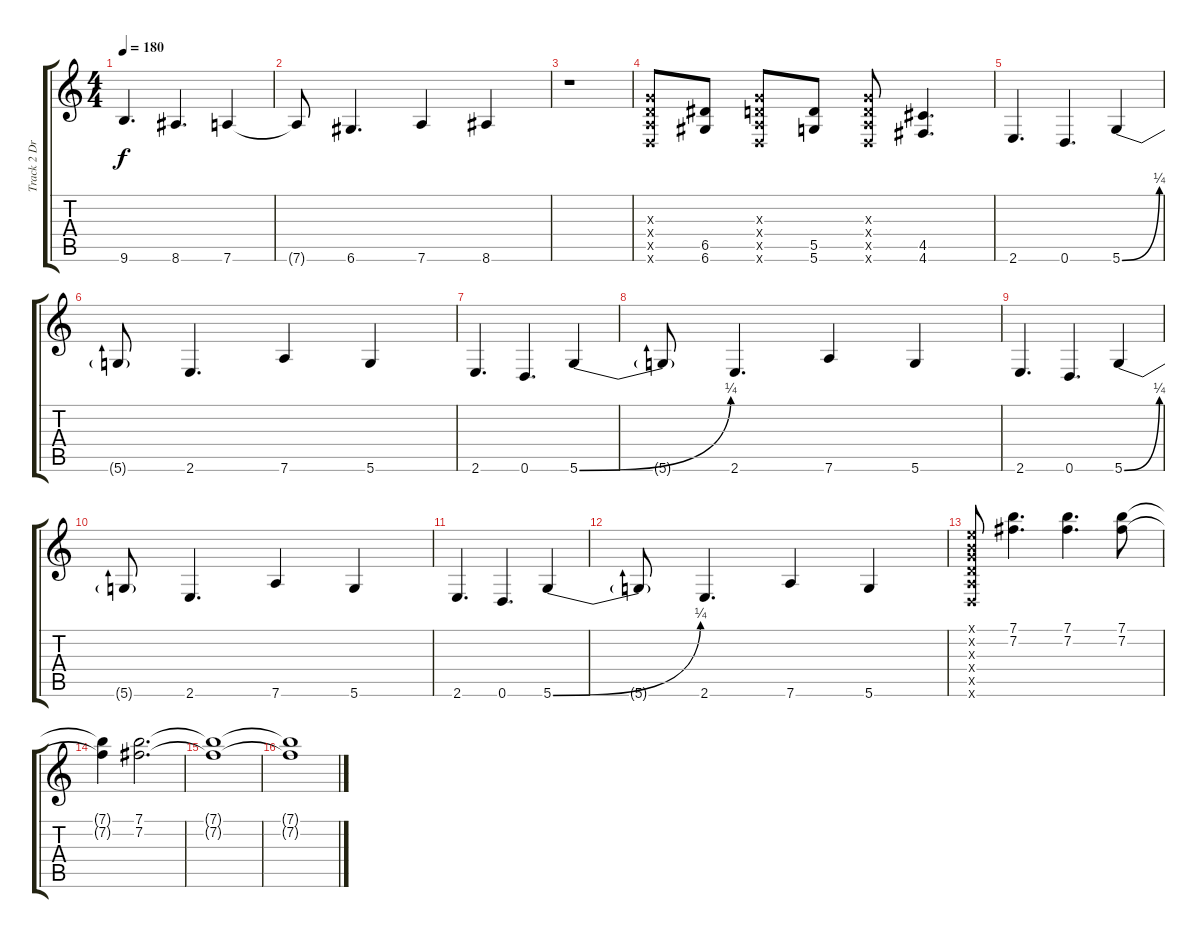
\track ("Track 2 Drop D" "Track 2 Dr") {instrument overdrivenguitar}
\staff {score tabs}
\tuning (E4 B3 G3 D3 A2 D2) {hide}
\ts (4 4)
\tempo 180
\clef g2
\ks c
9.6.4{d dy f} 8.6.4{d} 7.6.4 |
7.6{t}.8 6.6.4{d} 7.6.4 8.6.4 |
r.1 |
(0.3{x} 0.4{x} 0.5{x} 0.6{x}).8 (6.5 6.6).8 (0.3{x} 0.4{x} 0.5{x} 0.6{x}).8 (5.5 5.6).8 (0.3{x} 0.4{x} 0.5{x} 0.6{x}).8 (4.5 4.6).4{d} |
2.6.4{d} 0.6.4{d} 5.6{be (bend 0 0 60 1)}.4 |
5.6{t}.8 2.6.4{d} 7.6.4 5.6.4 |
2.6.4{d} 0.6.4{d} 5.6{be (bend 0 0 60 1)}.4 |
5.6{t}.8 2.6.4{d} 7.6.4 5.6.4 |
2.6.4{d} 0.6.4{d} 5.6{be (bend 0 0 60 1)}.4 |
5.6{t}.8 2.6.4{d} 7.6.4 5.6.4 |
2.6.4{d} 0.6.4{d} 5.6{be (bend 0 0 60 1)}.4 |
5.6{t}.8 2.6.4{d} 7.6.4 5.6.4 |
(0.1{x} 0.2{x} 0.3{x} 0.4{x} 0.5{x} 0.6{x}).8 (7.1 7.2).4{d} (7.1 7.2).4{d} (7.1 7.2).8 |
(7.1{t} 7.2{t}).4 (7.1 7.2).2{d} |
(7.1{t} 7.2{t}).1 |
(7.1{t} 7.2{t}).1
